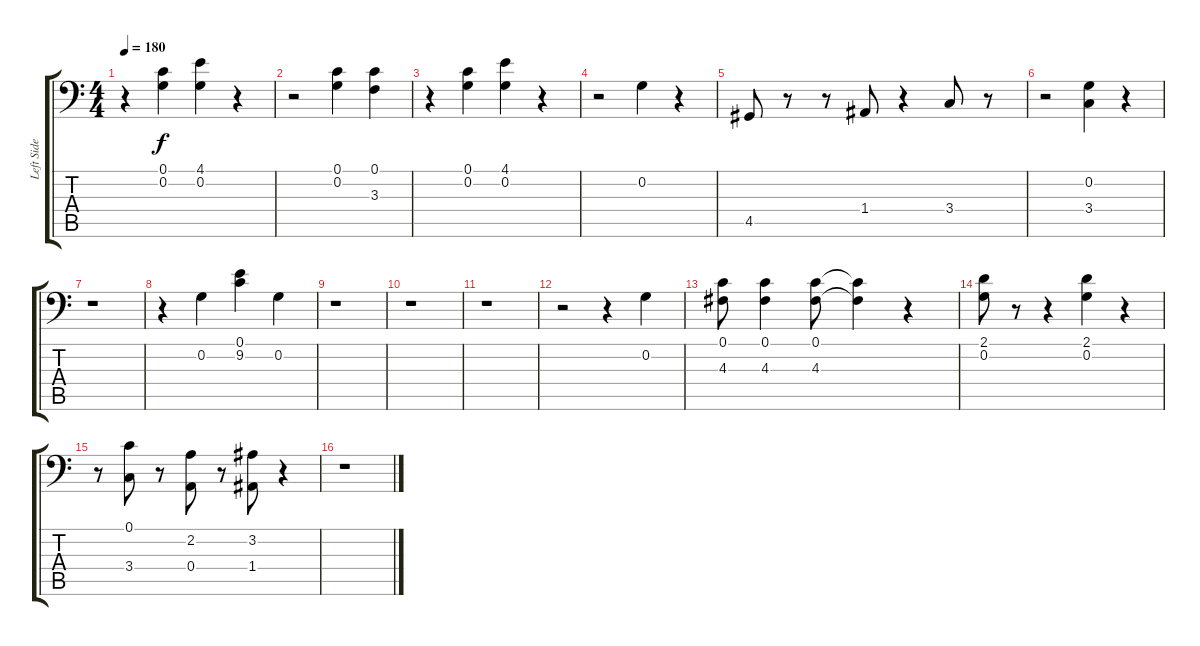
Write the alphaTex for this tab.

\track ("Left Side (R. H. Piano)" "Left Side ") {instrument acousticguitarsteel}
\staff {score tabs}
\tuning (C3 G2 D2 A1 E1 B0) {hide}
\ts (4 4)
\tempo 180
\clef f4
\ks c
r.4{dy f} (0.1 0.2).4 (4.1 0.2).4 r.4 |
r.2 (0.1 0.2).4 (0.1 3.3).4 |
r.4 (0.1 0.2).4 (4.1 0.2).4 r.4 |
r.2 0.2.4 r.4 |
4.5.8 r.8 r.8 1.4.8 r.4 3.4.8 r.8 |
r.2 (0.2 3.4).4 r.4 |
r.1 |
r.4 0.2.4 (0.1 9.2).4 0.2.4 |
r.1 |
r.1 |
r.1 |
r.2 r.4 0.2.4 |
(0.1 4.3).8 (0.1 4.3).4 (0.1 4.3).8 (0.1{t} 4.3{t}).4 r.4 |
(2.1 0.2).8 r.8 r.4 (2.1 0.2).4 r.4 |
r.8 (0.1 3.4).8 r.8 (2.2 0.4).8 r.8 (3.2 1.4).8 r.4 |
r.1
